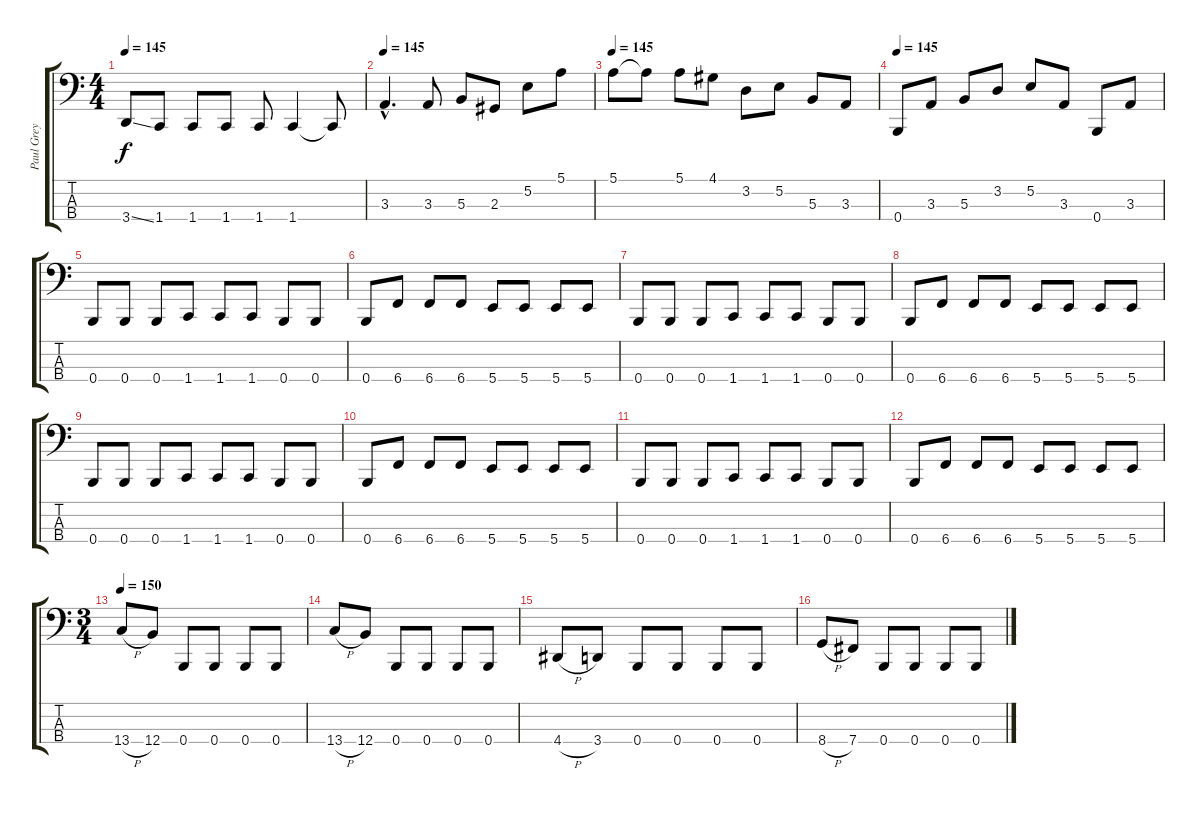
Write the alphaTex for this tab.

\track ("Paul Grey" "Paul Grey") {instrument electricbassfinger}
\staff {score tabs}
\tuning (E2 B1 Gb1 B0) {hide}
\ts (4 4)
\tempo 145
\clef f4
\ks c
3.4{ss}.8{dy f} 1.4.8 1.4.8 1.4.8 1.4.8 1.4.4 1.4{t}.8 |
\tempo 145
3.3{hac}.4{d} 3.3.8 5.3.8 2.3.8 5.2.8 5.1.8 |
\tempo 145
5.1.8 5.1{t}.8 5.1.8 4.1.8 3.2.8 5.2.8 5.3.8 3.3.8 |
\tempo 145
0.4.8 3.3.8 5.3.8 3.2.8 5.2.8 3.3.8 0.4.8 3.3.8 |
0.4.8 0.4.8 0.4.8 1.4.8 1.4.8 1.4.8 0.4.8 0.4.8 |
0.4.8 6.4.8 6.4.8 6.4.8 5.4.8 5.4.8 5.4.8 5.4.8 |
0.4.8 0.4.8 0.4.8 1.4.8 1.4.8 1.4.8 0.4.8 0.4.8 |
0.4.8 6.4.8 6.4.8 6.4.8 5.4.8 5.4.8 5.4.8 5.4.8 |
0.4.8 0.4.8 0.4.8 1.4.8 1.4.8 1.4.8 0.4.8 0.4.8 |
0.4.8 6.4.8 6.4.8 6.4.8 5.4.8 5.4.8 5.4.8 5.4.8 |
0.4.8 0.4.8 0.4.8 1.4.8 1.4.8 1.4.8 0.4.8 0.4.8 |
0.4.8 6.4.8 6.4.8 6.4.8 5.4.8 5.4.8 5.4.8 5.4.8 |
\ts (3 4)
\tempo 150
13.4{h}.8 12.4.8 0.4.8 0.4.8 0.4.8 0.4.8 |
13.4{h}.8 12.4.8 0.4.8 0.4.8 0.4.8 0.4.8 |
4.4{h}.8 3.4.8 0.4.8 0.4.8 0.4.8 0.4.8 |
8.4{h}.8 7.4.8 0.4.8 0.4.8 0.4.8 0.4.8
